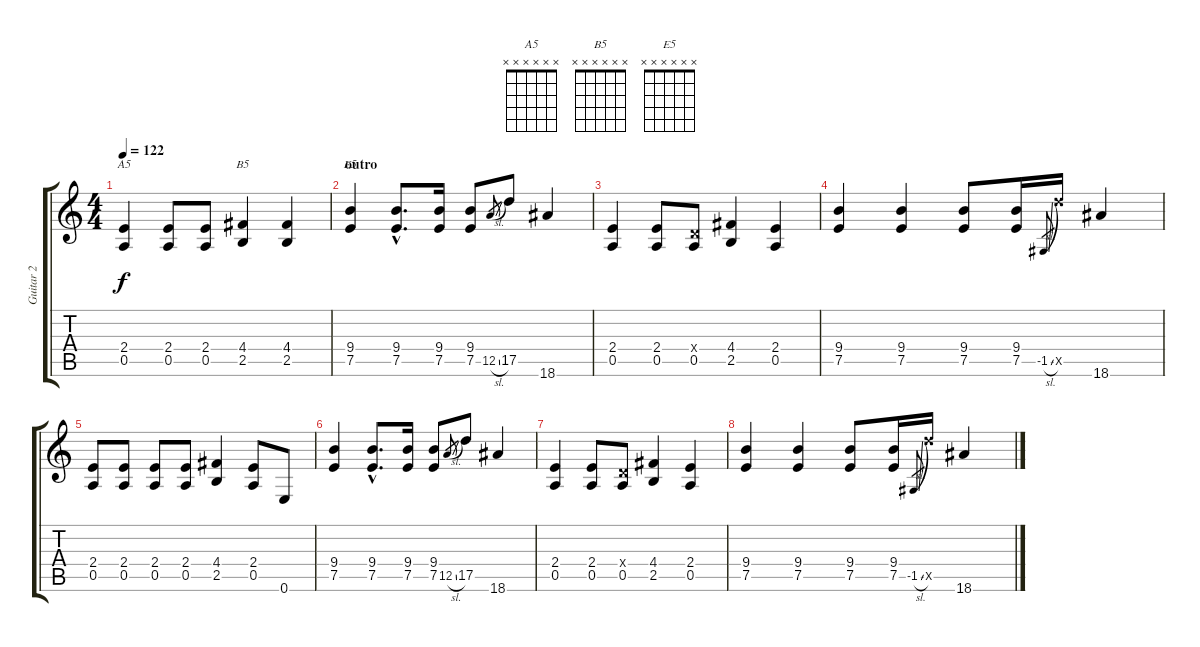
\track ("Guitar 2" "Guitar 2") {instrument distortionguitar}
\staff {score tabs}
\tuning (E4 B3 G3 D3 A2 E2) {hide}
\chord ("A5" x x x x x x) {firstfret 0}
\chord ("B5" x x x x x x) {firstfret 0}
\chord ("E5" x x x x x x) {firstfret 0}
\ts (4 4)
\tempo 122
\clef g2
\ks c
(2.4 0.5).4{ch "A5" dy f} (2.4 0.5).8 (2.4 0.5).8 (4.4 2.5).4{ch "B5"} (4.4 2.5).4 |
\section ("" "outro")
(9.4 7.5).4{ch "E5"} (9.4{hac} 7.5{hac}).8{d} (9.4 7.5).16 (9.4 7.5).8 12.5{sl}.8{gr} 17.5.8 18.6.4 |
(2.4 0.5).4{volume 7} (2.4 0.5).8 (0.4{x} 0.5).8 (4.4 2.5).4 (2.4 0.5).4 |
(9.4 7.5).4 (9.4 7.5).4 (9.4 7.5).8 (9.4 7.5).16 -1.5{sl}.8{gr} 17.5{x}.16 18.6.4 |
(2.4 0.5).8 (2.4 0.5).8 (2.4 0.5).8 (2.4 0.5).8 (4.4 2.5).4 (2.4 0.5).8 0.6.8 |
(9.4 7.5).4{volume 0} (9.4{hac} 7.5{hac}).8{d} (9.4 7.5).16 (9.4 7.5).8 12.5{sl}.8{gr} 17.5.8 18.6.4 |
(2.4 0.5).4 (2.4 0.5).8 (0.4{x} 0.5).8 (4.4 2.5).4 (2.4 0.5).4 |
(9.4 7.5).4 (9.4 7.5).4 (9.4 7.5).8 (9.4 7.5).16 -1.5{sl}.8{gr} 17.5{x}.16 18.6.4
